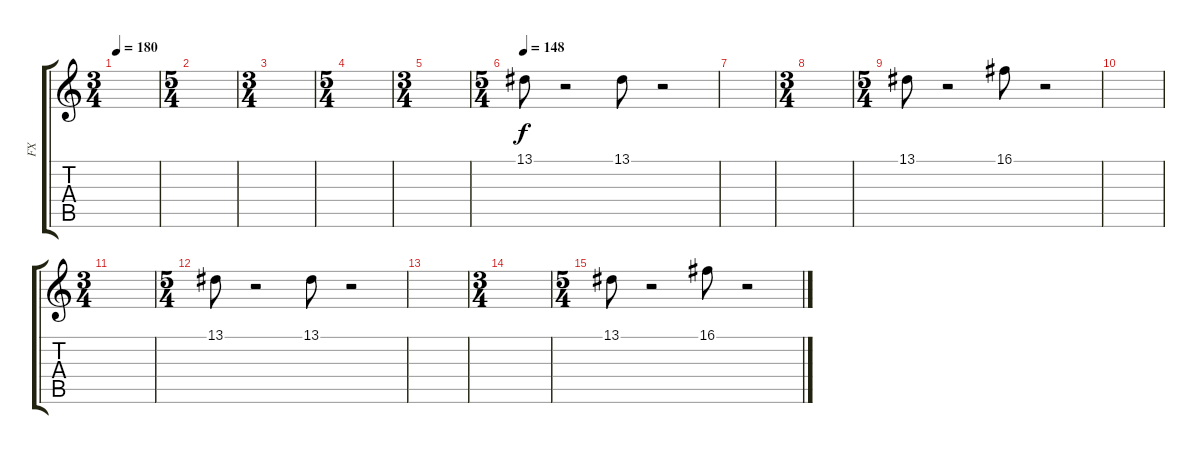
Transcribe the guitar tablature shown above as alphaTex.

\track ("FX" "FX") {instrument fx8scifi}
\staff {score tabs}
\tuning (D4 A3 F3 C3 G2 C2) {hide}
\ts (3 4)
\tempo 180
\clef g2
\ks c
|
\ts (5 4)
|
\ts (3 4)
|
\ts (5 4)
|
\ts (3 4)
|
\ts (5 4)
\tempo 148
13.1.8{volume 16 instrument stringensemble1} r.2 13.1.8 r.2 |
|
\ts (3 4)
|
\ts (5 4)
13.1.8 r.2 16.1.8 r.2 |
|
\ts (3 4)
|
\ts (5 4)
13.1.8 r.2 13.1.8 r.2 |
|
\ts (3 4)
|
\ts (5 4)
13.1.8 r.2 16.1.8 r.2
